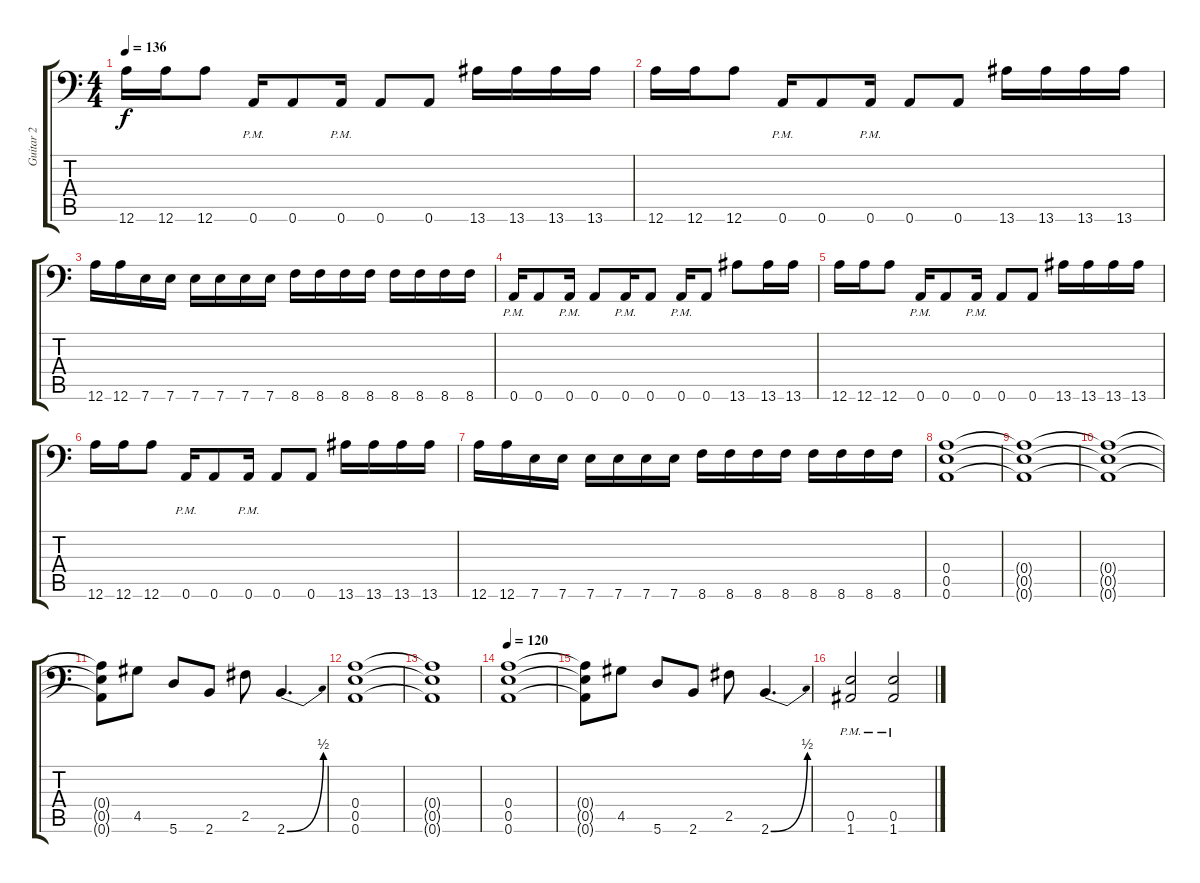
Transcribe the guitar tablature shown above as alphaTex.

\track ("Guitar 2" "Guitar 2") {instrument distortionguitar}
\staff {score tabs}
\tuning (B3 Gb3 D3 A2 E2 A1) {hide}
\ts (4 4)
\tempo 136
\clef f4
\ks c
12.6.16{dy f} 12.6.16 12.6.8 0.6{pm}.16 0.6.8 0.6{pm}.16 0.6.8 0.6.8 13.6.16 13.6.16 13.6.16 13.6.16 |
12.6.16 12.6.16 12.6.8 0.6{pm}.16 0.6.8 0.6{pm}.16 0.6.8 0.6.8 13.6.16 13.6.16 13.6.16 13.6.16 |
12.6.16 12.6.16 7.6.16 7.6.16 7.6.16 7.6.16 7.6.16 7.6.16 8.6.16 8.6.16 8.6.16 8.6.16 8.6.16 8.6.16 8.6.16 8.6.16 |
0.6{pm}.16 0.6.8 0.6{pm}.16 0.6.8 0.6{pm}.16 0.6.8 0.6{pm}.16 0.6.8 13.6.8 13.6.16 13.6.16 |
12.6.16 12.6.16 12.6.8 0.6{pm}.16 0.6.8 0.6{pm}.16 0.6.8 0.6.8 13.6.16 13.6.16 13.6.16 13.6.16 |
12.6.16 12.6.16 12.6.8 0.6{pm}.16 0.6.8 0.6{pm}.16 0.6.8 0.6.8 13.6.16 13.6.16 13.6.16 13.6.16 |
12.6.16 12.6.16 7.6.16 7.6.16 7.6.16 7.6.16 7.6.16 7.6.16 8.6.16 8.6.16 8.6.16 8.6.16 8.6.16 8.6.16 8.6.16 8.6.16 |
(0.4 0.5 0.6).1 |
(0.4{t} 0.5{t} 0.6{t}).1 |
(0.4{t} 0.5{t} 0.6{t}).1 |
(0.4{t} 0.5{t} 0.6{t}).8 4.5.8 5.6.8 2.6.8 2.5.8 2.6{be (bend 0 0 60 2)}.4{d} |
(0.4 0.5 0.6).1 |
(0.4{t} 0.5{t} 0.6{t}).1 |
\tempo 120
(0.4 0.5 0.6).1 |
(0.4{t} 0.5{t} 0.6{t}).8 4.5.8 5.6.8 2.6.8 2.5.8 2.6{be (bend 0 0 60 2)}.4{d} |
(0.5{pm} 1.6{pm}).2 (0.5{pm} 1.6{pm}).2
